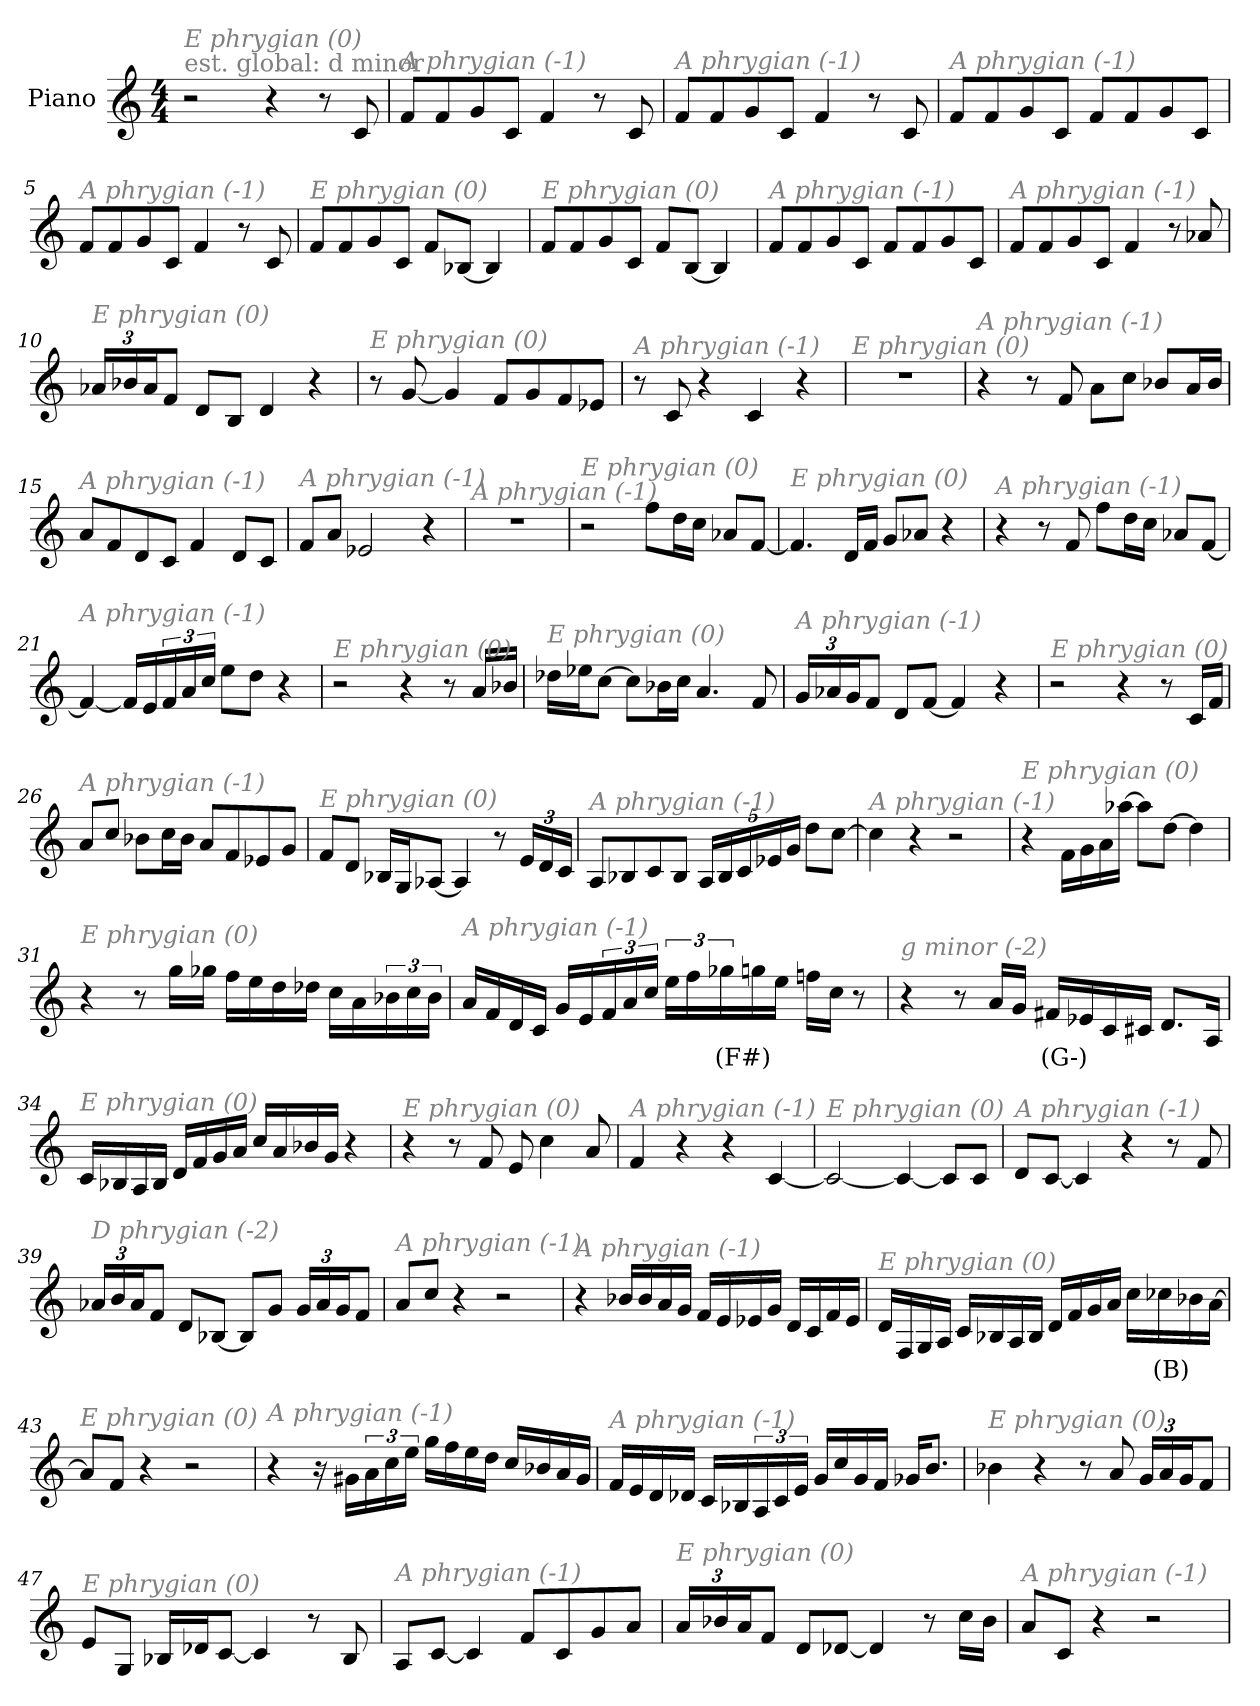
**kern	**text
*part1	*part1
*staff1	*staff1
*I"Piano	*
*I'Pno	*
*clefG2	*
*k[]	*
*M4/4	*
*MM220	*
=1	=1
!LO:TX:a:color=#808080:t=est. global&colon; d minor	!
!LO:TX:i:color=#808080:t=E phrygian (0)	!
2r	.
4r	.
8r	.
8c/	.
=2	=2
!LO:TX:i:color=#808080:t=A phrygian (-1)	!
8f/L	.
8f/	.
8g/	.
8c/J	.
4f/	.
8r	.
8c/	.
=3	=3
!LO:TX:i:color=#808080:t=A phrygian (-1)	!
8f/L	.
8f/	.
8g/	.
8c/J	.
4f/	.
8r	.
8c/	.
=4	=4
!LO:TX:i:color=#808080:t=A phrygian (-1)	!
8f/L	.
8f/	.
8g/	.
8c/J	.
8f/L	.
8f/	.
8g/	.
8c/J	.
!!LO:LB:g=z
=5	=5
!LO:TX:i:color=#808080:t=A phrygian (-1)	!
8f/L	.
8f/	.
8g/	.
8c/J	.
4f/	.
8r	.
8c/	.
=6	=6
!LO:TX:i:color=#808080:t=E phrygian (0)	!
8f/L	.
8f/	.
8g/	.
8c/J	.
8f/L	.
[8B-X/J	.
4B-/]	.
=7	=7
!LO:TX:i:color=#808080:t=E phrygian (0)	!
8f/L	.
8f/	.
8g/	.
8c/J	.
8f/L	.
[8B/J	.
4B/]	.
=8	=8
!LO:TX:i:color=#808080:t=A phrygian (-1)	!
8f/L	.
8f/	.
8g/	.
8c/J	.
8f/L	.
8f/	.
8g/	.
8c/J	.
=9	=9
!LO:TX:i:color=#808080:t=A phrygian (-1)	!
8f/L	.
8f/	.
8g/	.
8c/J	.
4f/	.
8r	.
8a-X/	.
!!LO:LB:g=z
=10	=10
*Xbrackettup	*
!LO:TX:i:color=#808080:t=E phrygian (0)	!
24a-X/LL	.
24b-X/	.
24a-/J	.
8f/J	.
8d/L	.
8B/J	.
4d/	.
4r	.
=11	=11
!LO:TX:i:color=#808080:t=E phrygian (0)	!
8r	.
[8g/	.
4g/]	.
8f/L	.
8g/	.
8f/	.
8e-X/J	.
=12	=12
!LO:TX:i:color=#808080:t=A phrygian (-1)	!
8r	.
8c/	.
4r	.
4c/	.
4r	.
=13	=13
!LO:TX:i:color=#808080:t=E phrygian (0)	!
1r	.
=14	=14
!LO:TX:i:color=#808080:t=A phrygian (-1)	!
4r	.
8r	.
8f/	.
8a\L	.
8cc\J	.
8b-X/L	.
16a/L	.
16b-/JJ	.
!!LO:LB:g=z
=15	=15
!LO:TX:i:color=#808080:t=A phrygian (-1)	!
8a/L	.
8f/	.
8d/	.
8c/J	.
4f/	.
8d/L	.
8c/J	.
=16	=16
!LO:TX:i:color=#808080:t=A phrygian (-1)	!
8f/L	.
8a/J	.
2e-X/	.
4r	.
=17	=17
!LO:TX:i:color=#808080:t=A phrygian (-1)	!
1r	.
=18	=18
!LO:TX:i:color=#808080:t=E phrygian (0)	!
2r	.
8ff\L	.
16dd\L	.
16cc\JJ	.
8a-X/L	.
[8f/J	.
=19	=19
!LO:TX:i:color=#808080:t=E phrygian (0)	!
4.f/]	.
16d/LL	.
16f/JJ	.
8g/L	.
8a-X/J	.
4r	.
!!LO:LB:g=z
=20	=20
!LO:TX:i:color=#808080:t=A phrygian (-1)	!
4r	.
8r	.
8f/	.
8ff\L	.
16dd\L	.
16cc\JJ	.
8a-X/L	.
[8f/J	.
=21	=21
!LO:TX:i:color=#808080:t=A phrygian (-1)	!
4f/_	.
16f/LL]	.
16e/	.
*brackettup	*
24f/	.
24a/	.
24cc/JJ	.
8ee\L	.
8dd\J	.
4r	.
=22	=22
!LO:TX:i:color=#808080:t=E phrygian (0)	!
2r	.
4r	.
8r	.
16a/LL	.
16b-X/JJ	.
=23	=23
!LO:TX:i:color=#808080:t=E phrygian (0)	!
16dd-X\LL	.
16ee-X\J	.
[8cc\J	.
8cc\L]	.
16b-X\L	.
16cc\JJ	.
4.a/	.
8f/	.
!!LO:LB:g=z
=24	=24
*Xbrackettup	*
!LO:TX:i:color=#808080:t=A phrygian (-1)	!
24g/LL	.
24a-X/	.
24g/J	.
8f/J	.
8d/L	.
[8f/J	.
4f/]	.
4r	.
=25	=25
!LO:TX:i:color=#808080:t=E phrygian (0)	!
2r	.
4r	.
8r	.
16c/LL	.
16f/JJ	.
=26	=26
!LO:TX:i:color=#808080:t=A phrygian (-1)	!
8a/L	.
8cc/J	.
8b-X\L	.
16cc\L	.
16b-\JJ	.
8a/L	.
8f/	.
8e-X/	.
8g/J	.
=27	=27
!LO:TX:i:color=#808080:t=E phrygian (0)	!
8f/L	.
8d/J	.
16B-X/LL	.
16G/J	.
[8A-X/J	.
4A-/]	.
8r	.
24e/LL	.
24d/	.
24c/JJ	.
!!LO:LB:g=z
=28	=28
!LO:TX:i:color=#808080:t=A phrygian (-1)	!
8A/L	.
8B-X/	.
8c/	.
8B-/J	.
20A/LL	.
20B-/	.
20c/	.
20e-X/	.
20g/JJ	.
8dd\L	.
[8cc\J	.
=29	=29
!LO:TX:i:color=#808080:t=A phrygian (-1)	!
4cc\]	.
4r	.
2r	.
=30	=30
!LO:TX:i:color=#808080:t=E phrygian (0)	!
4r	.
16f\LL	.
16g\	.
16a\	.
[16aa-X\JJ	.
8aa-\L]	.
[8dd\J	.
4dd\]	.
=31	=31
!LO:TX:i:color=#808080:t=E phrygian (0)	!
4r	.
8r	.
16gg\LL	.
16gg-X\JJ	.
16ff\LL	.
16ee\	.
16dd\	.
16dd-X\JJ	.
16cc\LL	.
16a\	.
*brackettup	*
24b-X\	.
24cc\	.
24b-\JJ	.
!!LO:LB:g=z
=32	=32
!LO:TX:i:color=#808080:t=A phrygian (-1)	!
16a/LL	.
16f/	.
16d/	.
16c/JJ	.
16g/LL	.
16e/	.
24f/	.
24a/	.
24cc/JJ	.
24ee\LL	.
24ff\	.
24gg-Xi\	(F#)
16gg\	.
16ee\JJ	.
16ffn\LL	.
16cc\JJ	.
8r	.
=33	=33
!LO:TX:i:color=#808080:t=g minor (-2)	!
4r	.
8r	.
16a/LL	.
16g/JJ	.
16f#Xi/LL	(G-)
16e-X/	.
16c/	.
16c#X/JJ	.
8.d/L	.
16A/Jk	.
=34	=34
!LO:TX:i:color=#808080:t=E phrygian (0)	!
16c/LL	.
16B-X/	.
16A/	.
16B-/JJ	.
16d/LL	.
16f/	.
16g/	.
16a/JJ	.
16cc/LL	.
16a/	.
16b-X/	.
16g/JJ	.
4r	.
!!LO:LB:g=z
=35	=35
!LO:TX:i:color=#808080:t=E phrygian (0)	!
4r	.
8r	.
8f/	.
8e/	.
4cc\	.
8a/	.
=36	=36
!LO:TX:i:color=#808080:t=A phrygian (-1)	!
4f/	.
4r	.
4r	.
[4c/	.
=37	=37
!LO:TX:i:color=#808080:t=E phrygian (0)	!
2c/_	.
4c/_	.
8c/L]	.
8c/J	.
=38	=38
!LO:TX:i:color=#808080:t=A phrygian (-1)	!
8d/L	.
[8c/J	.
4c/]	.
4r	.
8r	.
8f/	.
=39	=39
*Xbrackettup	*
!LO:TX:i:color=#808080:t=D phrygian (-2)	!
24a-X/LL	.
24b/	.
24a-/J	.
8f/J	.
8d/L	.
[8B-X/J	.
8B-/L]	.
8g/J	.
24g/LL	.
24a-/	.
24g/J	.
8f/J	.
!!LO:LB:g=z
=40	=40
!LO:TX:i:color=#808080:t=A phrygian (-1)	!
8a/L	.
8cc/J	.
4r	.
2r	.
=41	=41
!LO:TX:i:color=#808080:t=A phrygian (-1)	!
4r	.
16b-X/LL	.
16b-/	.
16a/	.
16g/JJ	.
16f/LL	.
16e/	.
16e-X/	.
16g/JJ	.
16d/LL	.
16c/	.
16f/	.
16e-/JJ	.
=42	=42
!LO:TX:i:color=#808080:t=E phrygian (0)	!
16d/LL	.
16F/	.
16G/	.
16A/JJ	.
16c/LL	.
16B-X/	.
16A/	.
16B-/JJ	.
16d/LL	.
16f/	.
16g/	.
16a/JJ	.
16cc\LL	.
16cc-Xi\	(B)
16b-X\	.
[16a\JJ	.
=43	=43
!LO:TX:i:color=#808080:t=E phrygian (0)	!
8a/L]	.
8f/J	.
4r	.
2r	.
!!LO:PB:g=z
=44	=44
!LO:TX:i:color=#808080:t=A phrygian (-1)	!
4r	.
16r	.
16g#X\LL	.
*brackettup	*
24a\	.
24cc\	.
24ee\JJ	.
16gg\LL	.
16ff\	.
16ee\	.
16dd\JJ	.
16cc/LL	.
16b-X/	.
16a/	.
16g#/JJ	.
=45	=45
!LO:TX:i:color=#808080:t=A phrygian (-1)	!
16f/LL	.
16e/	.
16d/	.
16d-X/JJ	.
16c/LL	.
16B-X/	.
24A/	.
24c/	.
24e/JJ	.
16g/LL	.
16cc/	.
16g/	.
16f/JJ	.
16g-X/KL	.
8.b/J	.
=46	=46
!LO:TX:i:color=#808080:t=E phrygian (0)	!
4b-X\	.
4r	.
8r	.
8a/	.
*Xbrackettup	*
24g/LL	.
24a/	.
24g/J	.
8f/J	.
!!LO:LB:g=z
=47	=47
!LO:TX:i:color=#808080:t=E phrygian (0)	!
8e/L	.
8G/J	.
16B-X/LL	.
16d-X/J	.
[8c/J	.
4c/]	.
8r	.
8B-/	.
=48	=48
!LO:TX:i:color=#808080:t=A phrygian (-1)	!
8A/L	.
[8c/J	.
4c/]	.
8f/L	.
8c/	.
8g/	.
8a/J	.
=49	=49
!LO:TX:i:color=#808080:t=E phrygian (0)	!
24a/LL	.
24b-X/	.
24a/J	.
8f/J	.
8d/L	.
[8d-X/J	.
4d-/]	.
8r	.
16cc\LL	.
16b-\JJ	.
=50	=50
!LO:TX:i:color=#808080:t=A phrygian (-1)	!
8a/L	.
8c/J	.
4r	.
2r	.
=	=
*-	*-
